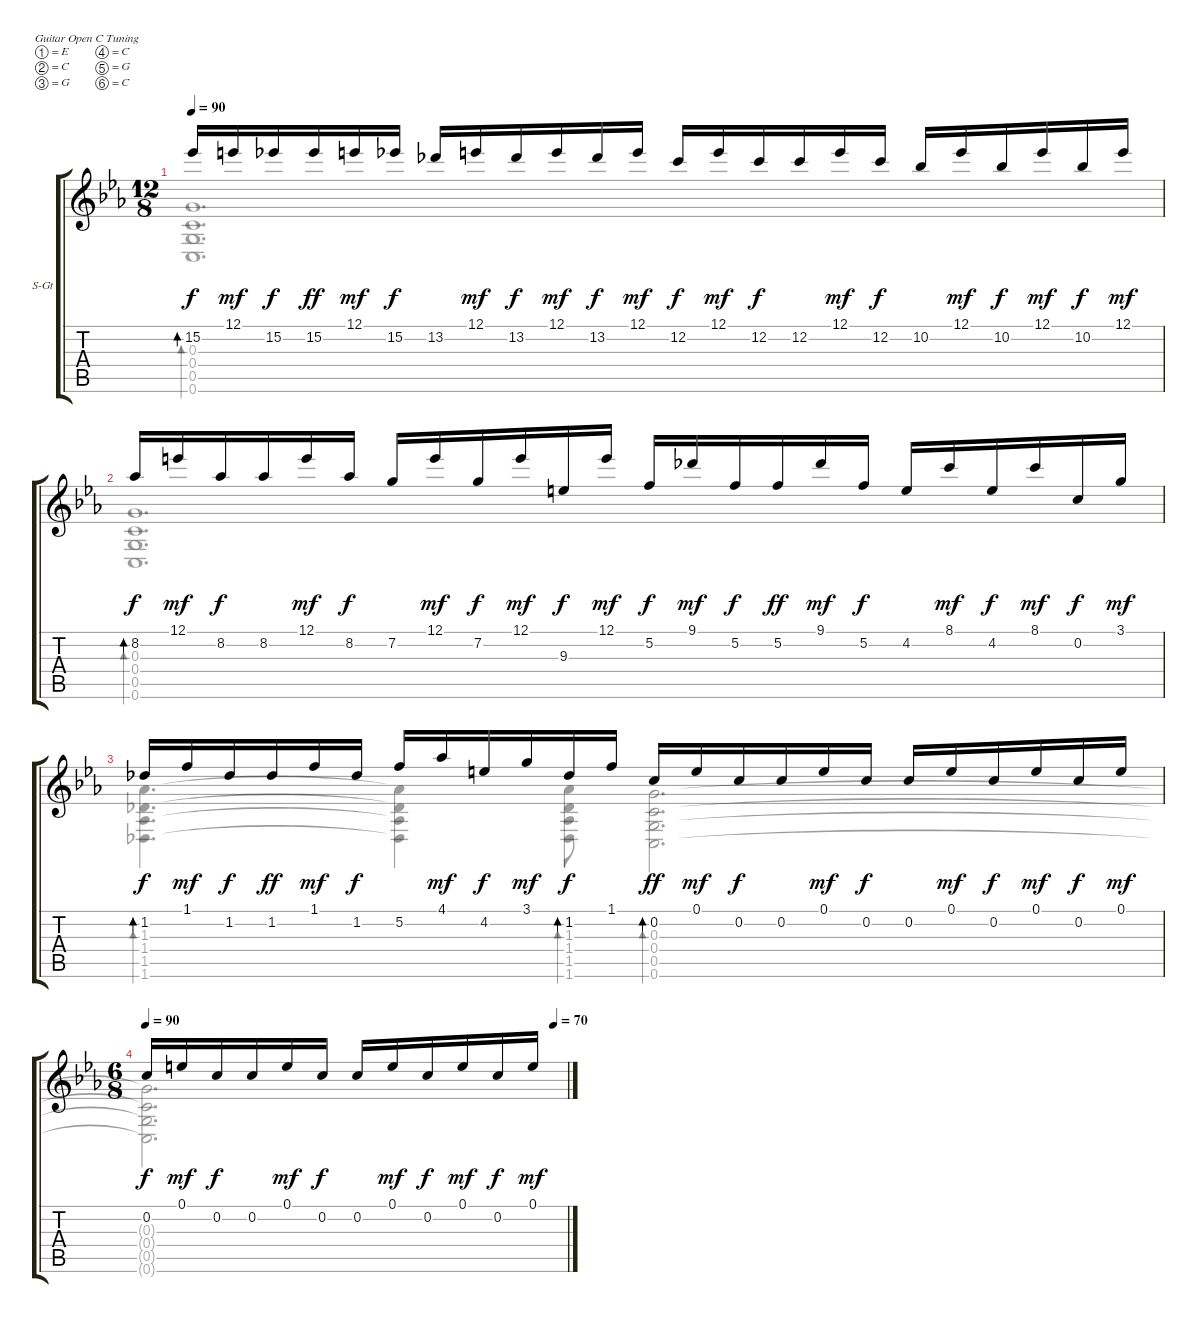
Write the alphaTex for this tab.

\bracketExtendMode groupsimilarinstruments
\firstSystemTrackNameOrientation horizontal
\otherSystemsTrackNameOrientation horizontal
\track ("Track 1" "S-Gt") {instrument acousticguitarsteel}
\staff {score tabs}
\tuning (E4 C4 G3 C3 G2 C2)
\voice
\ts (12 8)
\tempo 90
\clef g2
\ks cminor
15.2.16{bd 54 dy f} 12.1.16{dy mf} 15.2.16{dy f} 15.2.16{dy ff} 12.1.16{dy mf} 15.2.16{dy f} 13.2.16 12.1.16{dy mf} 13.2.16{dy f} 12.1.16{dy mf} 13.2.16{dy f} 12.1.16{dy mf} 12.2.16{dy f} 12.1.16{dy mf} 12.2.16{dy f} 12.2.16 12.1.16{dy mf} 12.2.16{dy f} 10.2.16 12.1.16{dy mf} 10.2.16{dy f} 12.1.16{dy mf} 10.2.16{dy f} 12.1.16{dy mf} |
8.2.16{bd 54 dy f} 12.1.16{dy mf} 8.2.16{dy f} 8.2.16 12.1.16{dy mf} 8.2.16{dy f} 7.2.16 12.1.16{dy mf} 7.2.16{dy f} 12.1.16{dy mf} 9.3.16{dy f} 12.1.16{dy mf} 5.2.16{dy f} 9.1.16{dy mf} 5.2.16{dy f} 5.2.16{dy ff} 9.1.16{dy mf} 5.2.16{dy f} 4.2.16 8.1.16{dy mf} 4.2.16{dy f} 8.1.16{dy mf} 0.2.16{dy f} 3.1.16{dy mf} |
1.2.16{bd 0 dy f} 1.1.16{dy mf} 1.2.16{dy f} 1.2.16{dy ff} 1.1.16{dy mf} 1.2.16{dy f} 5.2.16 4.1.16{dy mf} 4.2.16{dy f} 3.1.16{dy mf} 1.2.16{bd 0 dy f} 1.1.16 0.2.16{bd 54 dy ff} 0.1.16{dy mf} 0.2.16{dy f} 0.2.16 0.1.16{dy mf} 0.2.16{dy f} 0.2.16 0.1.16{dy mf} 0.2.16{dy f} 0.1.16{dy mf} 0.2.16{dy f} 0.1.16{dy mf} |
\ts (6 8)
\beaming (8 3 3)
\tempo 90
\tempo (70 0.96875)
0.2.16{dy f} 0.1.16{dy mf} 0.2.16{dy f} 0.2.16 0.1.16{dy mf} 0.2.16{dy f} 0.2.16 0.1.16{dy mf} 0.2.16{dy f} 0.1.16{dy mf} 0.2.16{dy f} 0.1.16{dy mf}
\voice
\clef g2
\ottava regular
\simile none
\ks cminor
(0.3 0.4 0.5 0.6).1{d bd 120 dy f} |
(0.3 0.4 0.5 0.6).1{d bd 120} |
(1.3 1.4 1.5 1.6).4{d bd 120} (1.3{t} 1.4{t} 1.5{t} 1.6{t}).4 (1.3 1.4 1.5 1.6).8{bd 60} (0.3 0.4 0.5 0.6).2{d bd 0} |
(0.3{t} 0.4{t} 0.5{t} 0.6{t}).2{d}
